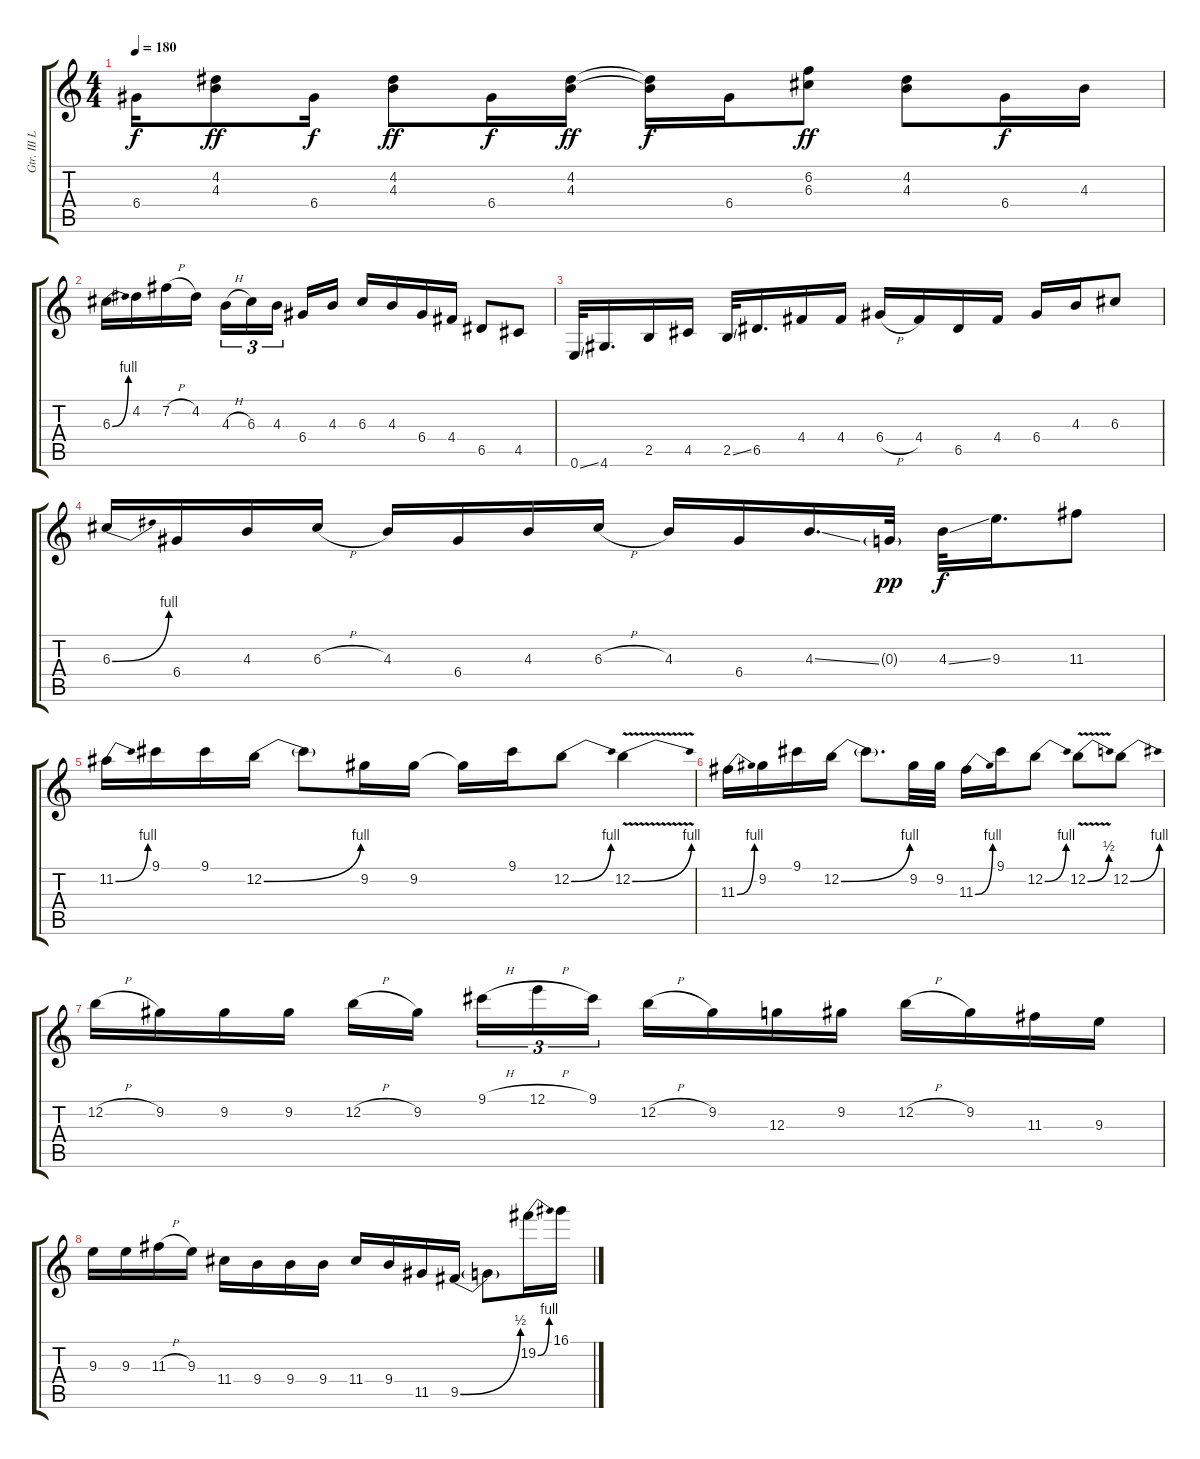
\track ("Gtr. III Lead" "Gtr. III L") {instrument overdrivenguitar}
\staff {score tabs}
\tuning (E4 B3 G3 D3 A2 E2) {hide}
\ts (4 4)
\tempo 180
\clef g2
\ks c
6.4.16{dy f} (4.2 4.3).8{dy ff} 6.4.16{dy f} (4.2 4.3).8{dy ff} 6.4.16{dy f} (4.2 4.3).16{dy ff} (4.2{t} 4.3{t}).16{dy f} 6.4.16 (6.2 6.3).8{dy ff} (4.2 4.3).8 6.4.16{dy f} 4.3.16 |
6.3{be (bend 0 0 60 4)}.16 4.2.16 7.2{h}.16 4.2.16 4.3{h}.16{tu (3 2)} 6.3.16{tu (3 2)} 4.3.16{tu (3 2) beam splitsecondary} 6.4.16 4.3.16 6.3.16 4.3.16 6.4.16 4.4.16 6.5.8 4.5.8 |
0.6{ss}.32 4.6.16{d} 2.5.16 4.5.16 2.5{ss}.32 6.5.16{d} 4.4.16 4.4.16 6.4{h}.16 4.4.16 6.5.16 4.4.16 6.4.16 4.3.16 6.3.8 |
6.3{be (bend 0 0 60 4)}.16 6.4.16 4.3.16 6.3{h}.16 4.3.16 6.4.16 4.3.16 6.3{h}.16 4.3.16 6.4.16 4.3{ss}.16{d} 0.3{g}.32{dy pp} 4.3{ss}.32{dy f} 9.3.16{d} 11.3.8 |
11.2{be (bend 0 0 60 4)}.16 9.1.16 9.1.16 12.2{be (bend 0 0 60 4)}.16 12.2{t}.8 9.2.16 9.2.16 9.2{t}.16 9.1.16 12.2{be (bend 0 0 60 4)}.8 12.2{be (bend 0 0 60 4) v}.4 |
11.3{be (bend 0 0 60 4)}.16 9.2.16 9.1.16 12.2{be (bend 0 0 60 4)}.16 12.2{t}.8{d} 9.2.32 9.2.32 11.3{be (bend 0 0 60 4)}.16 9.1.16 12.2{be (bend 0 0 60 4)}.8 12.2{be (bend 0 0 60 2) v}.8 12.2{be (bend 0 0 60 4)}.8 |
12.2{h}.16 9.2.16 9.2.16 9.2.16 12.2{h}.16 9.2.16{beam splitsecondary} 9.1{h}.16{tu (3 2)} 12.1{h}.16{tu (3 2)} 9.1.16{tu (3 2)} 12.2{h}.16 9.2.16 12.3.16 9.2.16 12.2{h}.16 9.2.16 11.3.16 9.3.16 |
9.3.16 9.3.16 11.3{h}.16 9.3.16 11.4.16 9.4.16 9.4.16 9.4.16 11.4.16 9.4.16 11.5.16 9.5{be (bend 0 0 60 2)}.16 9.5{t}.8 19.2{be (bend 0 0 60 4)}.16 16.1.16
